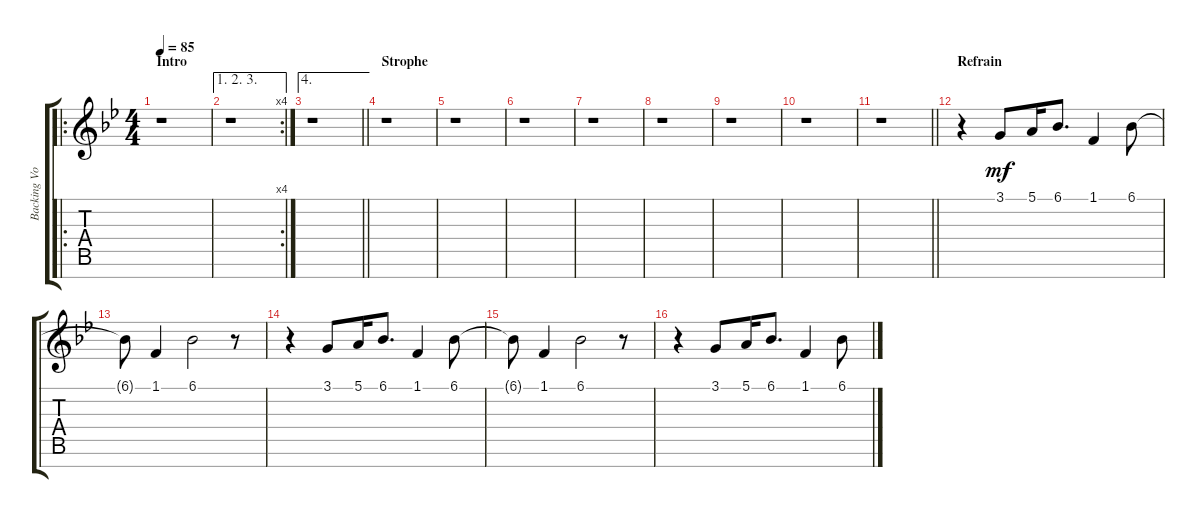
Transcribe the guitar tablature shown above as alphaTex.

\track ("Backing Voice" "Backing Vo") {instrument choiraahs}
\staff {score tabs}
\tuning (E4 B3 G3 D3 A2 E2 B1) {hide}
\ro
\ts (4 4)
\section ("" "Intro")
\tempo 85
\clef g2
\ks gminor
r.1{dy mf instrument choiraahs} |
\ae (1 2 3)
\rc 4
r.1 |
\ae 4
\barLineRight lightlight
r.1 |
\section ("" "Strophe")
r.1 |
r.1 |
r.1 |
r.1 |
r.1 |
r.1 |
r.1 |
\barLineRight lightlight
r.1 |
\section ("" "Refrain")
r.4 3.1.8 5.1.16 6.1.8{d} 1.1.4 6.1.8 |
6.1{t}.8 1.1.4 6.1.2 r.8 |
r.4 3.1.8 5.1.16 6.1.8{d} 1.1.4 6.1.8 |
6.1{t}.8 1.1.4 6.1.2 r.8 |
r.4 3.1.8 5.1.16 6.1.8{d} 1.1.4 6.1.8
